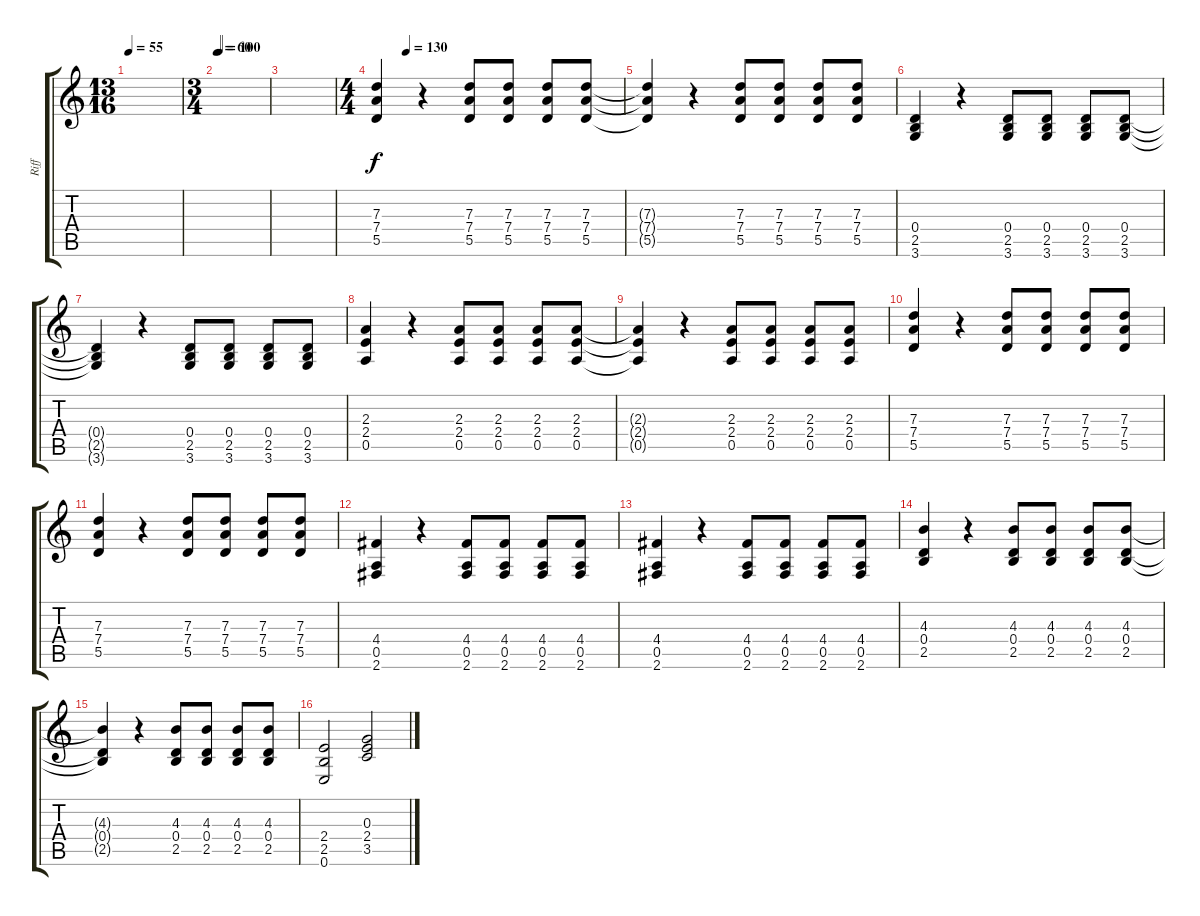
\track ("Riff" "Riff") {instrument distortionguitar}
\staff {score tabs}
\tuning (E4 B3 G3 D3 A2 E2) {hide}
\ts (13 16)
\tempo 55
\clef g2
\ks c
|
\ts (3 4)
\tempo 60
\tempo (100 0.041666666666666664)
|
|
\ts (4 4)
\tempo (130 0.125)
(7.3 7.4 5.5).4 r.4 (7.3 7.4 5.5).8 (7.3 7.4 5.5).8 (7.3 7.4 5.5).8 (7.3 7.4 5.5).8 |
(7.3{t} 7.4{t} 5.5{t}).4 r.4 (7.3 7.4 5.5).8 (7.3 7.4 5.5).8 (7.3 7.4 5.5).8 (7.3 7.4 5.5).8 |
(0.4 2.5 3.6).4 r.4 (0.4 2.5 3.6).8 (0.4 2.5 3.6).8 (0.4 2.5 3.6).8 (0.4 2.5 3.6).8 |
(0.4{t} 2.5{t} 3.6{t}).4 r.4 (0.4 2.5 3.6).8 (0.4 2.5 3.6).8 (0.4 2.5 3.6).8 (0.4 2.5 3.6).8 |
(2.3 2.4 0.5).4 r.4 (2.3 2.4 0.5).8 (2.3 2.4 0.5).8 (2.3 2.4 0.5).8 (2.3 2.4 0.5).8 |
(2.3{t} 2.4{t} 0.5{t}).4 r.4 (2.3 2.4 0.5).8 (2.3 2.4 0.5).8 (2.3 2.4 0.5).8 (2.3 2.4 0.5).8 |
(7.3 7.4 5.5).4 r.4 (7.3 7.4 5.5).8 (7.3 7.4 5.5).8 (7.3 7.4 5.5).8 (7.3 7.4 5.5).8 |
(7.3 7.4 5.5).4 r.4 (7.3 7.4 5.5).8 (7.3 7.4 5.5).8 (7.3 7.4 5.5).8 (7.3 7.4 5.5).8 |
(4.4 0.5 2.6).4 r.4 (4.4 0.5 2.6).8 (4.4 0.5 2.6).8 (4.4 0.5 2.6).8 (4.4 0.5 2.6).8 |
(4.4 0.5 2.6).4 r.4 (4.4 0.5 2.6).8 (4.4 0.5 2.6).8 (4.4 0.5 2.6).8 (4.4 0.5 2.6).8 |
(4.3 0.4 2.5).4 r.4 (4.3 0.4 2.5).8 (4.3 0.4 2.5).8 (4.3 0.4 2.5).8 (4.3 0.4 2.5).8 |
(4.3{t} 0.4{t} 2.5{t}).4 r.4 (4.3 0.4 2.5).8 (4.3 0.4 2.5).8 (4.3 0.4 2.5).8 (4.3 0.4 2.5).8 |
(2.4 2.5 0.6).2 (0.3 2.4 3.5).2
